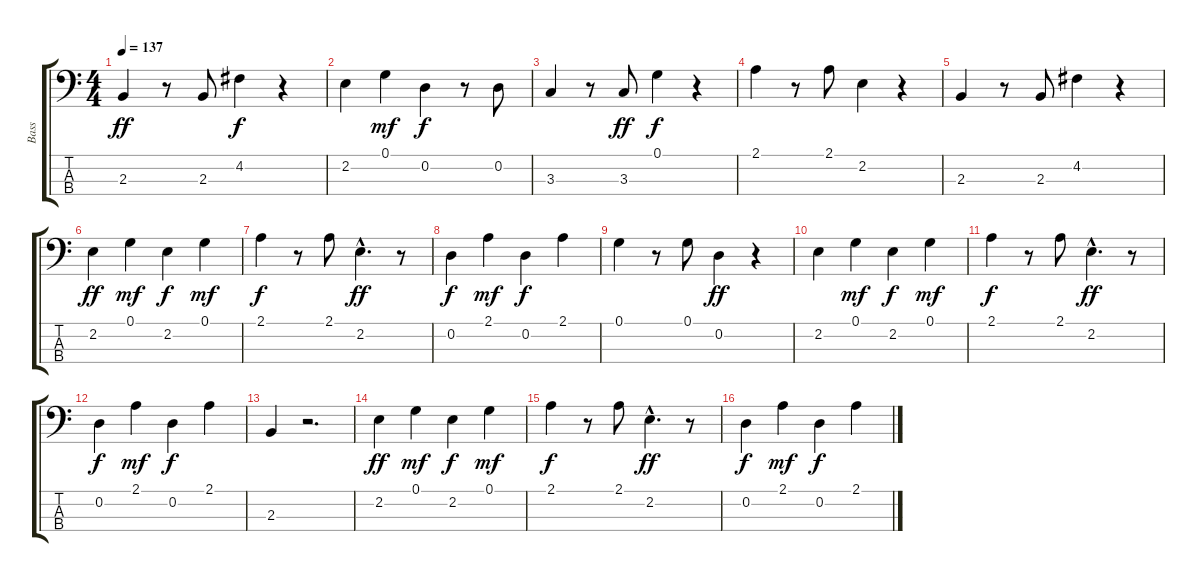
\track ("Bass " "Bass ") {instrument acousticbass}
\staff {score tabs}
\tuning (G2 D2 A1 E1) {hide}
\ts (4 4)
\tempo 137
\clef f4
\ks c
2.3.4{dy ff} r.8 2.3.8 4.2.4{dy f} r.4 |
2.2.4 0.1.4{dy mf} 0.2.4{dy f} r.8 0.2.8 |
3.3.4 r.8 3.3.8{dy ff} 0.1.4{dy f} r.4 |
2.1.4 r.8 2.1.8 2.2.4 r.4 |
2.3.4 r.8 2.3.8 4.2.4 r.4 |
2.2.4{dy ff} 0.1.4{dy mf} 2.2.4{dy f} 0.1.4{dy mf} |
2.1.4{dy f} r.8 2.1.8 2.2{hac}.4{d dy ff} r.8 |
0.2.4{dy f} 2.1.4{dy mf} 0.2.4{dy f} 2.1.4 |
0.1.4 r.8 0.1.8 0.2.4{dy ff} r.4 |
2.2.4 0.1.4{dy mf} 2.2.4{dy f} 0.1.4{dy mf} |
2.1.4{dy f} r.8 2.1.8 2.2{hac}.4{d dy ff} r.8 |
0.2.4{dy f} 2.1.4{dy mf} 0.2.4{dy f} 2.1.4 |
2.3.4 r.2{d} |
2.2.4{dy ff} 0.1.4{dy mf} 2.2.4{dy f} 0.1.4{dy mf} |
2.1.4{dy f} r.8 2.1.8 2.2{hac}.4{d dy ff} r.8 |
0.2.4{dy f} 2.1.4{dy mf} 0.2.4{dy f} 2.1.4
